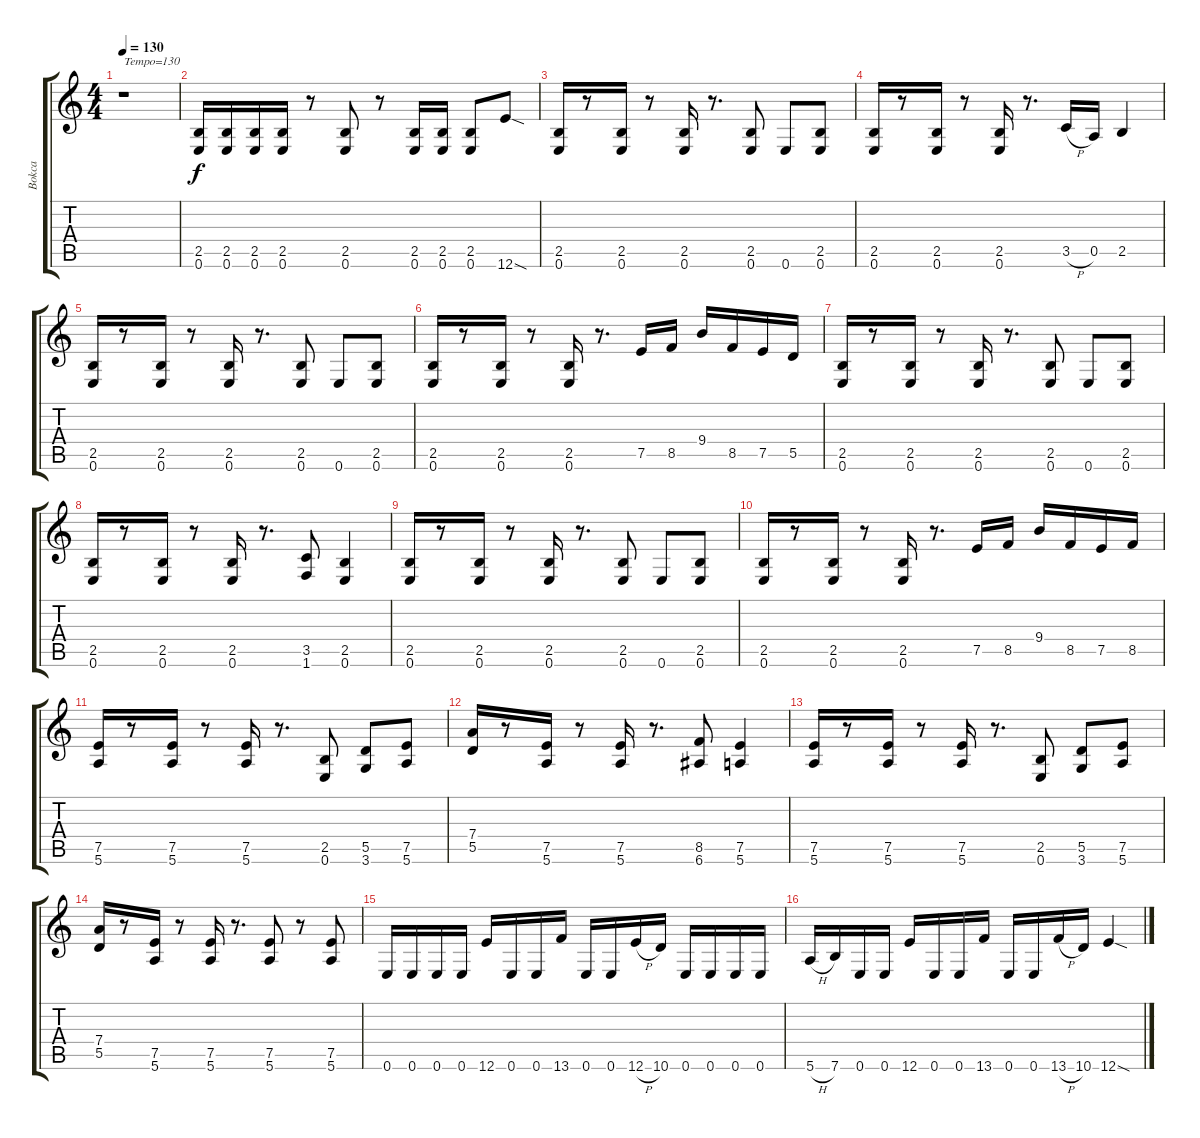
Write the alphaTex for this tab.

\track ("Bokca" "Bokca") {instrument overdrivenguitar}
\staff {score tabs}
\tuning (E4 B3 G3 D3 A2 E2) {hide}
\ts (4 4)
\tempo 130
\clef g2
\ks c
r.1{txt "Tempo=130" dy f instrument overdrivenguitar} |
(2.5 0.6).16 (2.5 0.6).16 (2.5 0.6).16 (2.5 0.6).16 r.8 (2.5 0.6).8 r.8 (2.5 0.6).16 (2.5 0.6).16 (2.5 0.6).8 12.6{sod}.8 |
(2.5 0.6).16 r.8 (2.5 0.6).16 r.8 (2.5 0.6).16 r.8{d} (2.5 0.6).8 0.6.8 (2.5 0.6).8 |
(2.5 0.6).16 r.8 (2.5 0.6).16 r.8 (2.5 0.6).16 r.8{d} 3.5{h}.16 0.5.16 2.5.4 |
(2.5 0.6).16 r.8 (2.5 0.6).16 r.8 (2.5 0.6).16 r.8{d} (2.5 0.6).8 0.6.8 (2.5 0.6).8 |
(2.5 0.6).16 r.8 (2.5 0.6).16 r.8 (2.5 0.6).16 r.8{d} 7.5.16 8.5.16 9.4.16 8.5.16 7.5.16 5.5.16 |
(2.5 0.6).16 r.8 (2.5 0.6).16 r.8 (2.5 0.6).16 r.8{d} (2.5 0.6).8 0.6.8 (2.5 0.6).8 |
(2.5 0.6).16 r.8 (2.5 0.6).16 r.8 (2.5 0.6).16 r.8{d} (3.5 1.6).8 (2.5 0.6).4 |
(2.5 0.6).16 r.8 (2.5 0.6).16 r.8 (2.5 0.6).16 r.8{d} (2.5 0.6).8 0.6.8 (2.5 0.6).8 |
(2.5 0.6).16 r.8 (2.5 0.6).16 r.8 (2.5 0.6).16 r.8{d} 7.5.16 8.5.16 9.4.16 8.5.16 7.5.16 8.5.16 |
(7.5 5.6).16 r.8 (7.5 5.6).16 r.8 (7.5 5.6).16 r.8{d} (2.5 0.6).8 (5.5 3.6).8 (7.5 5.6).8 |
(7.4 5.5).16 r.8 (7.5 5.6).16 r.8 (7.5 5.6).16 r.8{d} (8.5 6.6).8 (7.5 5.6).4 |
(7.5 5.6).16 r.8 (7.5 5.6).16 r.8 (7.5 5.6).16 r.8{d} (2.5 0.6).8 (5.5 3.6).8 (7.5 5.6).8 |
(7.4 5.5).16 r.8 (7.5 5.6).16 r.8 (7.5 5.6).16 r.8{d} (7.5 5.6).8 r.8 (7.5 5.6).8 |
0.6.16 0.6.16 0.6.16 0.6.16 12.6.16 0.6.16 0.6.16 13.6.16 0.6.16 0.6.16 12.6{h}.16 10.6.16 0.6.16 0.6.16 0.6.16 0.6.16 |
5.6{h}.16 7.6.16 0.6.16 0.6.16 12.6.16 0.6.16 0.6.16 13.6.16 0.6.16 0.6.16 13.6{h}.16 10.6.16 12.6{sod}.4
